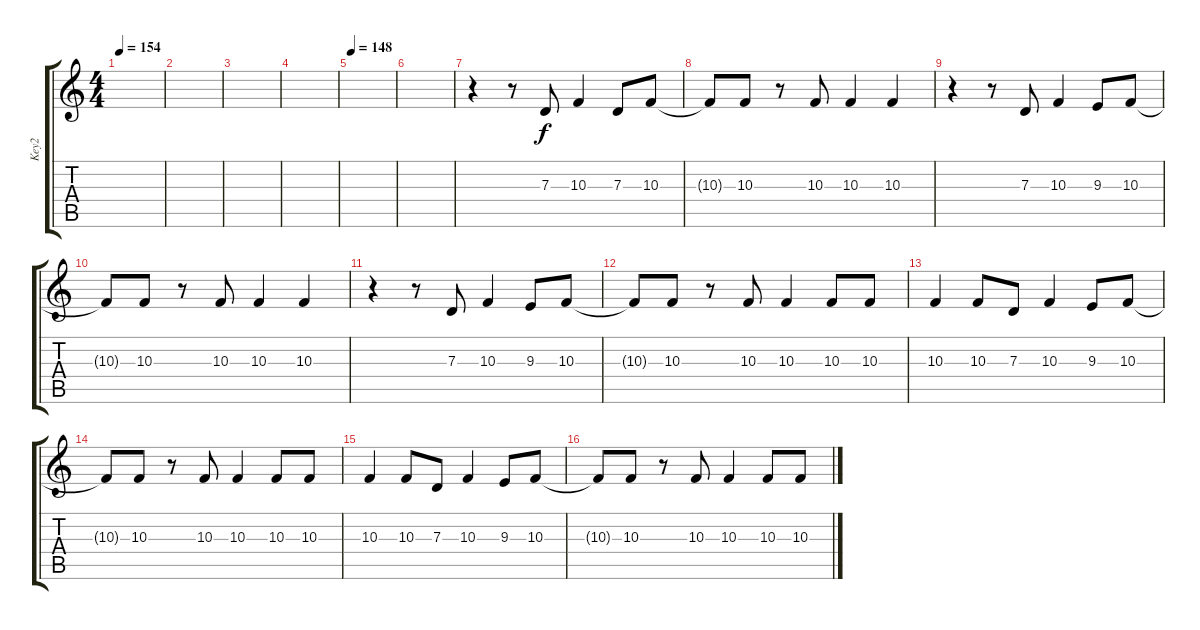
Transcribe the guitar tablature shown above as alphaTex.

\track ("Key2" "Key2") {instrument acousticgrandpiano}
\staff {score tabs}
\tuning (E4 B3 G3 D3 A2 D2) {hide}
\ts (4 4)
\tempo 154
\clef g2
\ks c
|
|
|
|
\tempo 148
|
|
r.4 r.8 7.3.8 10.3.4 7.3.8 10.3.8 |
10.3{t}.8 10.3.8 r.8 10.3.8 10.3.4 10.3.4 |
r.4 r.8 7.3.8 10.3.4 9.3.8 10.3.8 |
10.3{t}.8 10.3.8 r.8 10.3.8 10.3.4 10.3.4 |
r.4 r.8 7.3.8 10.3.4 9.3.8 10.3.8 |
10.3{t}.8 10.3.8 r.8 10.3.8 10.3.4 10.3.8 10.3.8 |
10.3.4 10.3.8 7.3.8 10.3.4 9.3.8 10.3.8 |
10.3{t}.8 10.3.8 r.8 10.3.8 10.3.4 10.3.8 10.3.8 |
10.3.4 10.3.8 7.3.8 10.3.4 9.3.8 10.3.8 |
10.3{t}.8 10.3.8 r.8 10.3.8 10.3.4 10.3.8 10.3.8
